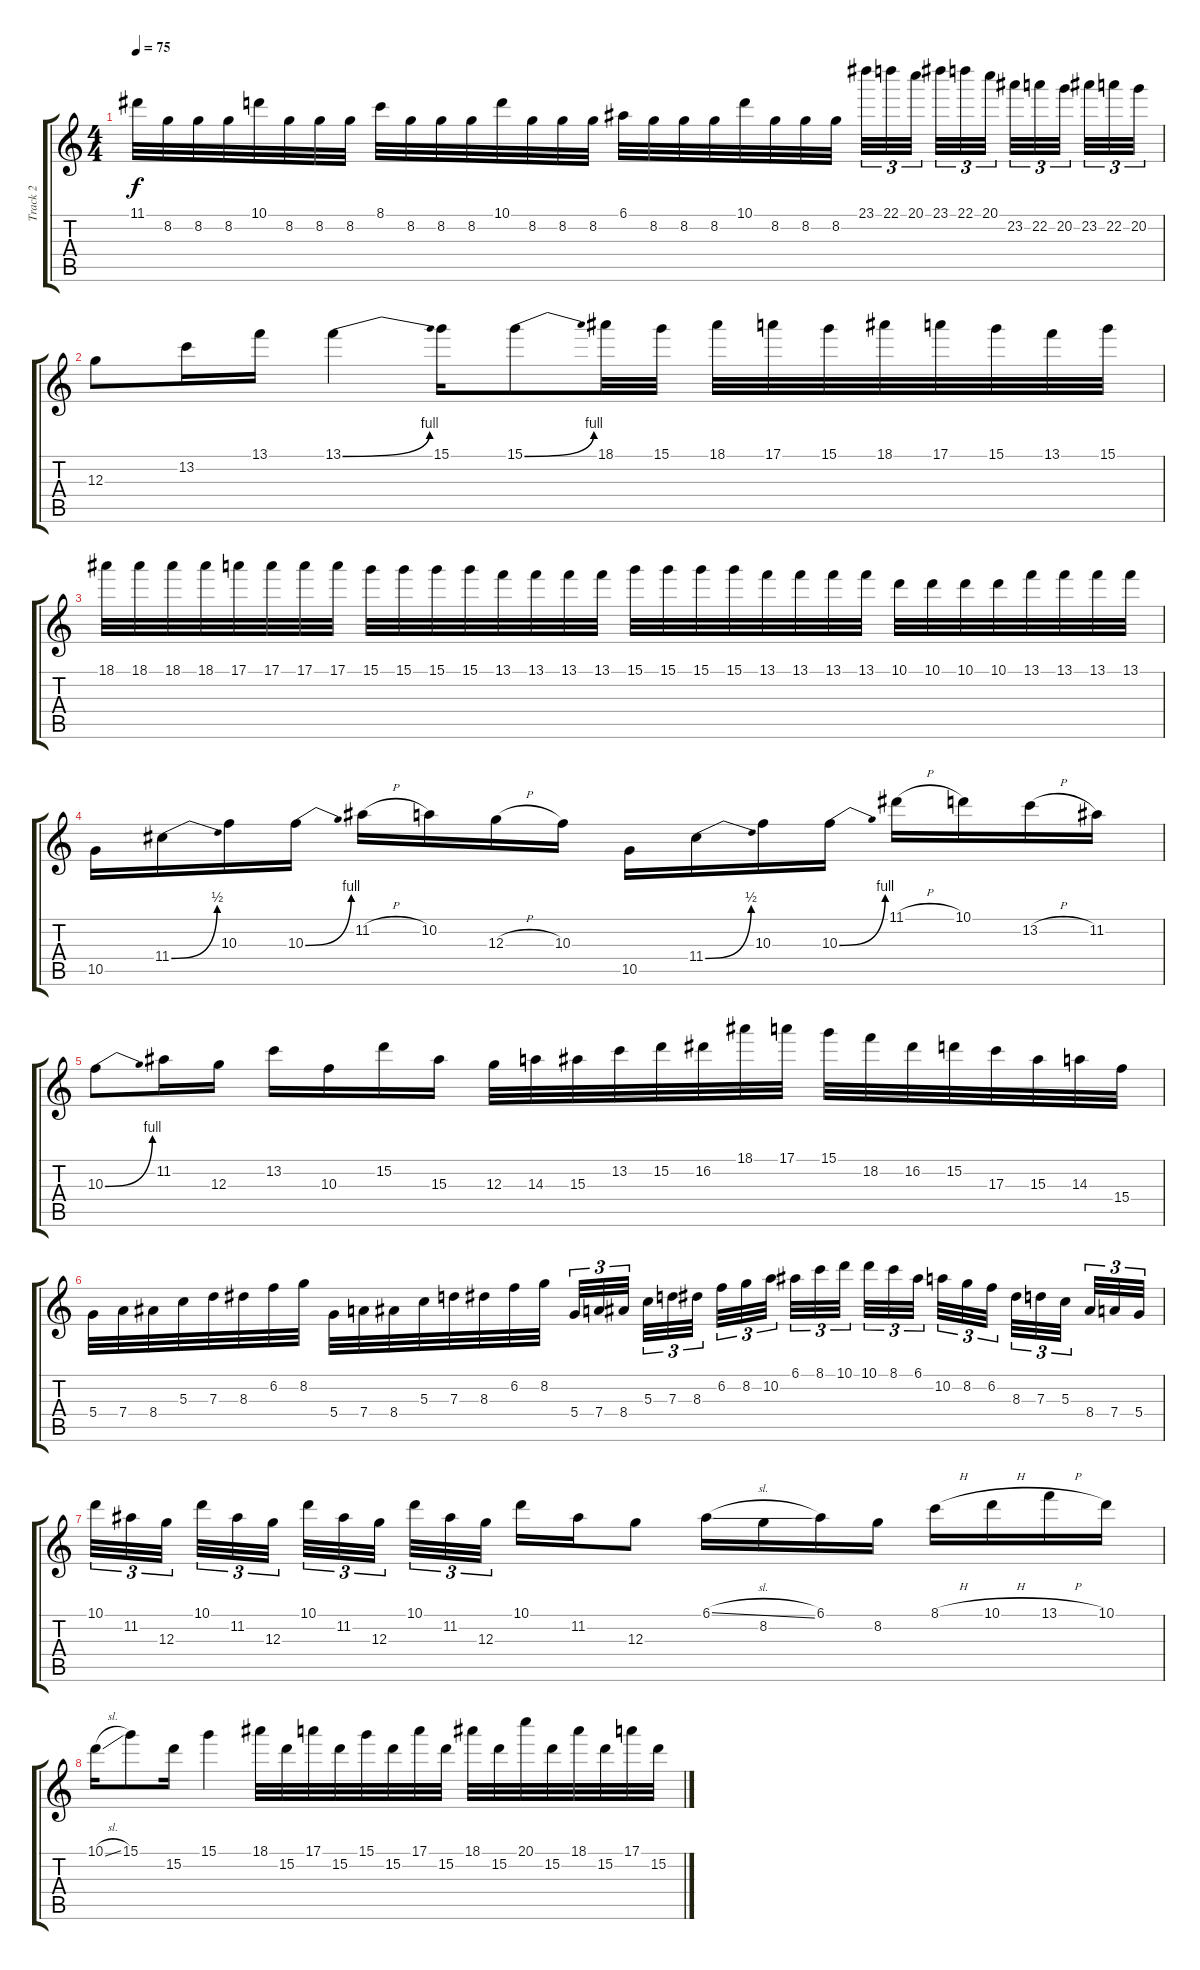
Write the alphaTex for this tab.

\track ("Track 2" "Track 2") {instrument distortionguitar}
\staff {score tabs}
\tuning (E4 B3 G3 D3 A2 E2) {hide}
\ts (4 4)
\tempo 75
\clef g2
\ks c
11.1.32{dy f} 8.2.32 8.2.32 8.2.32 10.1.32 8.2.32 8.2.32 8.2.32 8.1.32 8.2.32 8.2.32 8.2.32 10.1.32 8.2.32 8.2.32 8.2.32 6.1.32 8.2.32 8.2.32 8.2.32 10.1.32 8.2.32 8.2.32 8.2.32 23.1.32{tu (3 2)} 22.1.32{tu (3 2)} 20.1.32{tu (3 2)} 23.1.32{tu (3 2)} 22.1.32{tu (3 2)} 20.1.32{tu (3 2)} 23.2.32{tu (3 2)} 22.2.32{tu (3 2)} 20.2.32{tu (3 2)} 23.2.32{tu (3 2)} 22.2.32{tu (3 2)} 20.2.32{tu (3 2)} |
12.3.8{volume 16} 13.2.16 13.1.16 13.1{be (bend 0 0 60 4)}.4 15.1.16 15.1{be (bend 0 0 60 4)}.8 18.1.32 15.1.32 18.1.32 17.1.32 15.1.32 18.1.32 17.1.32 15.1.32 13.1.32 15.1.32 |
18.1.32 18.1.32 18.1.32 18.1.32 17.1.32 17.1.32 17.1.32 17.1.32 15.1.32 15.1.32 15.1.32 15.1.32 13.1.32 13.1.32 13.1.32 13.1.32 15.1.32 15.1.32 15.1.32 15.1.32 13.1.32 13.1.32 13.1.32 13.1.32 10.1.32 10.1.32 10.1.32 10.1.32 13.1.32 13.1.32 13.1.32 13.1.32 |
10.5.16 11.4{be (bend 0 0 60 2)}.16 10.3.16 10.3{be (bend 0 0 60 4)}.16 11.2{h}.16 10.2.16 12.3{h}.16 10.3.16 10.5.16 11.4{be (bend 0 0 60 2)}.16 10.3.16 10.3{be (bend 0 0 60 4)}.16 11.1{h}.16 10.1.16 13.2{h}.16 11.2.16 |
10.3{be (bend 0 0 60 4)}.8 11.2.16 12.3.16 13.2.16 10.3.16 15.2.16 15.3.16 12.3.32 14.3.32 15.3.32 13.2.32 15.2.32 16.2.32 18.1.32 17.1.32 15.1.32 18.2.32 16.2.32 15.2.32 17.3.32 15.3.32 14.3.32 15.4.32 |
5.4.32 7.4.32 8.4.32 5.3.32 7.3.32 8.3.32 6.2.32 8.2.32 5.4.32 7.4.32 8.4.32 5.3.32 7.3.32 8.3.32 6.2.32 8.2.32 5.4.32{tu (3 2)} 7.4.32{tu (3 2)} 8.4.32{tu (3 2)} 5.3.32{tu (3 2)} 7.3.32{tu (3 2)} 8.3.32{tu (3 2)} 6.2.32{tu (3 2)} 8.2.32{tu (3 2)} 10.2.32{tu (3 2)} 6.1.32{tu (3 2)} 8.1.32{tu (3 2)} 10.1.32{tu (3 2)} 10.1.32{tu (3 2)} 8.1.32{tu (3 2)} 6.1.32{tu (3 2)} 10.2.32{tu (3 2)} 8.2.32{tu (3 2)} 6.2.32{tu (3 2)} 8.3.32{tu (3 2)} 7.3.32{tu (3 2)} 5.3.32{tu (3 2)} 8.4.32{tu (3 2)} 7.4.32{tu (3 2)} 5.4.32{tu (3 2)} |
10.1.32{tu (3 2)} 11.2.32{tu (3 2)} 12.3.32{tu (3 2)} 10.1.32{tu (3 2)} 11.2.32{tu (3 2)} 12.3.32{tu (3 2)} 10.1.32{tu (3 2)} 11.2.32{tu (3 2)} 12.3.32{tu (3 2)} 10.1.32{tu (3 2)} 11.2.32{tu (3 2)} 12.3.32{tu (3 2)} 10.1.16 11.2.16 12.3.8 6.1{sl}.16 8.2.16 6.1.16 8.2.16 8.1{h}.16 10.1{h}.16 13.1{h}.16 10.1.16 |
10.1{sl}.16 15.1.8 15.2.16 15.1.4 18.1.32 15.2.32 17.1.32 15.2.32 15.1.32 15.2.32 17.1.32 15.2.32 18.1.32 15.2.32 20.1.32 15.2.32 18.1.32 15.2.32 17.1.32 15.2.32
